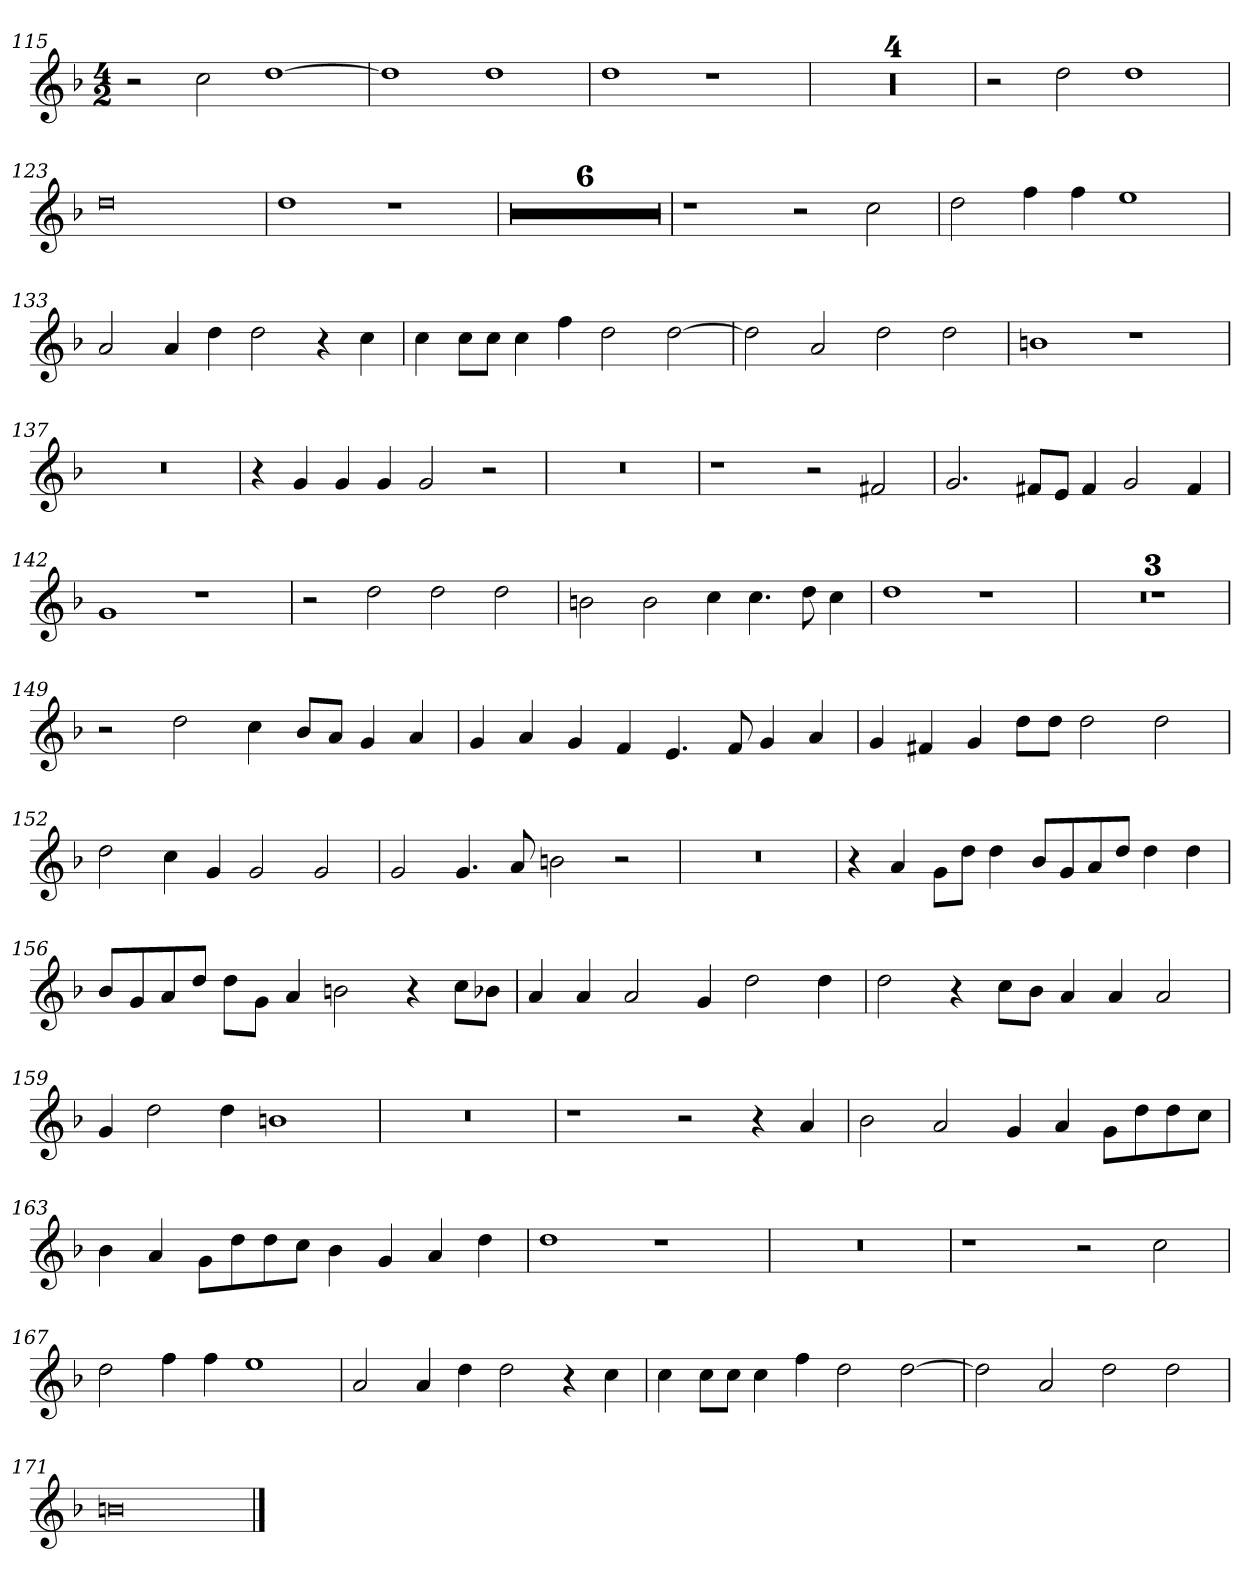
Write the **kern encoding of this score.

**kern
*part1
*staff1
*clefG2
*k[b-]
*F:
*M4/2
=115
2r
2cc\
[1dd
=116
1dd]
1dd
=117
1dd
1r
=118
0r
=119
0r
=120
0r
=121
0r
=122
2r
2dd\
1dd
=123
0dd
=124
1dd
1r
=125
0r
=126
0r
=127
0r
=128
0r
=129
0r
=130
0r
!!LO:LB:g=z
=131
1r
2r
2cc\
=132
2dd\
4ff\
4ff\
1ee
=133
2a/
4a/
4dd\
2dd\
4r
4cc\
=134
4cc\
8cc\L
8cc\J
4cc\
4ff\
2dd\
[2dd\
=135
2dd\]
2a/
2dd\
2dd\
!!LO:LB:g=z
=136
1bn
1r
=137
0r
=138
4r
4g/
4g/
4g/
2g/
2r
=139
0r
=140
1r
2r
2f#X/
=141
2.g/
8f#X/L
8e/J
4f#/
2g/
4f#/
=142
1g
1r
!!LO:LB:g=z
=143
2r
2dd\
2dd\
2dd\
=144
2bn\
2b\
4cc\
4.cc\
8dd\
4cc\
=145
1dd
1r
=146
0r
=147
0r
=148
0r
=149
2r
2dd\
4cc\
8b-/L
8a/J
4g/
4a/
!!LO:LB:g=z
=150
4g/
4a/
4g/
4f/
4.e/
8f/
4g/
4a/
=151
4g/
4f#X/
4g/
8dd\L
8dd\J
2dd\
2dd\
=152
2dd\
4cc\
4g/
2g/
2g/
=153
2g/
4.g/
8a/
2bn\
2r
!!LO:LB:g=z
=154
0r
=155
4r
4a/
8g\L
8dd\J
4dd\
8b-/L
8g/
8a/
8dd/J
4dd\
4dd\
=156
8b-/L
8g/
8a/
8dd/J
8dd\L
8g\J
4a/
2bn\
4r
8cc\L
8b-X\J
=157
4a/
4a/
2a/
4g/
2dd\
4dd\
!!LO:LB:g=z
=158
2dd\
4r
8cc\L
8b-\J
4a/
4a/
2a/
=159
4g/
2dd\
4dd\
1bn
=160
0r
=161
1r
2r
4r
4a/
=162
2b-\
2a/
4g/
4a/
8g\L
8dd\
8dd\
8cc\J
!!LO:LB:g=z
=163
4b-\
4a/
8g\L
8dd\
8dd\
8cc\J
4b-\
4g/
4a/
4dd\
=164
1dd
1r
=165
0r
=166
1r
2r
2cc\
=167
2dd\
4ff\
4ff\
1ee
!!LO:LB:g=z
=168
2a/
4a/
4dd\
2dd\
4r
4cc\
=169
4cc\
8cc\L
8cc\J
4cc\
4ff\
2dd\
[2dd\
=170
2dd\]
2a/
2dd\
2dd\
=171
0bn
==
*-
